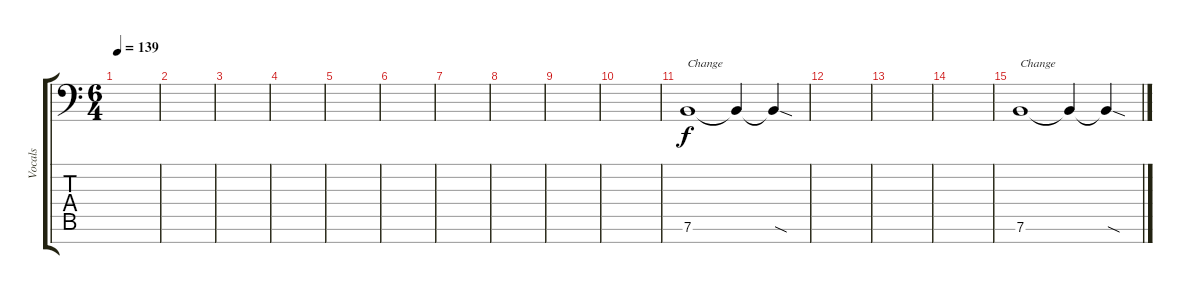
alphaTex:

\track ("Vocals" "Vocals") {instrument bassoon}
\staff {score tabs}
\tuning (D4 A3 E3 D3 A2 E2 A1) {hide}
\ts (6 4)
\section ("" "")
\tempo 139
\clef f4
\ks c
|
|
|
|
|
|
|
|
|
|
7.6.1{txt "Change" volume 6 instrument lead2sawtooth} 7.6{t}.4 7.6{sod t}.4 |
|
|
|
7.6.1{txt "Change" instrument lead2sawtooth} 7.6{t}.4 7.6{sod t}.4
